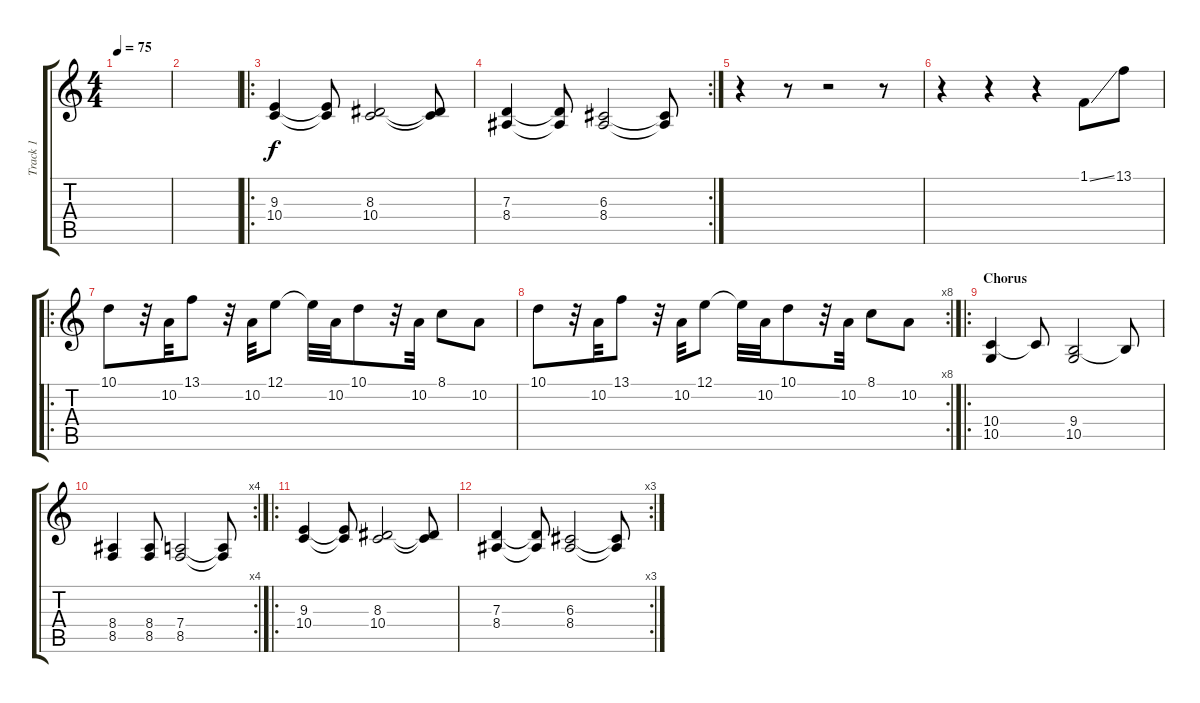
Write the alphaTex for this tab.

\track ("Track 1" "Track 1") {instrument pad1newage}
\staff {score tabs}
\tuning (E4 B3 G3 D3 A2 E2) {hide}
\ts (4 4)
\tempo 75
\clef g2
\ks c
|
|
\ro
(9.3 10.4).4 (9.3{t} 10.4{t}).8 (8.3 10.4).2 (8.3{t} 10.4{t}).8 |
\rc 2
(7.3 8.4).4 (7.3{t} 8.4{t}).8 (6.3 8.4).2 (6.3{t} 8.4{t}).8 |
r.4 r.8 r.2 r.8 |
r.4 r.4 r.4 1.1{ss}.8 13.1.8 |
\ro
10.1.8 r.32 10.2.32 13.1.8 r.32 10.2.32 12.1.8 12.1{t}.32 10.2.32 10.1.8 r.32 10.2.32 8.1.8 10.2.8 |
\rc 8
10.1.8 r.32 10.2.32 13.1.8 r.32 10.2.32 12.1.8 12.1{t}.32 10.2.32 10.1.8 r.32 10.2.32 8.1.8 10.2.8 |
\ro
\section ("" "Chorus")
(10.4 10.5).4 10.4{t}.8 (9.4 10.5).2 9.4{t}.8 |
\rc 4
(8.4 8.5).4 (8.4 8.5).8 (7.4 8.5).2 (7.4{t} 8.5{t}).8 |
\ro
(9.3 10.4).4 (9.3{t} 10.4{t}).8 (8.3 10.4).2 (8.3{t} 10.4{t}).8 |
\rc 3
(7.3 8.4).4 (7.3{t} 8.4{t}).8 (6.3 8.4).2 (6.3{t} 8.4{t}).8
